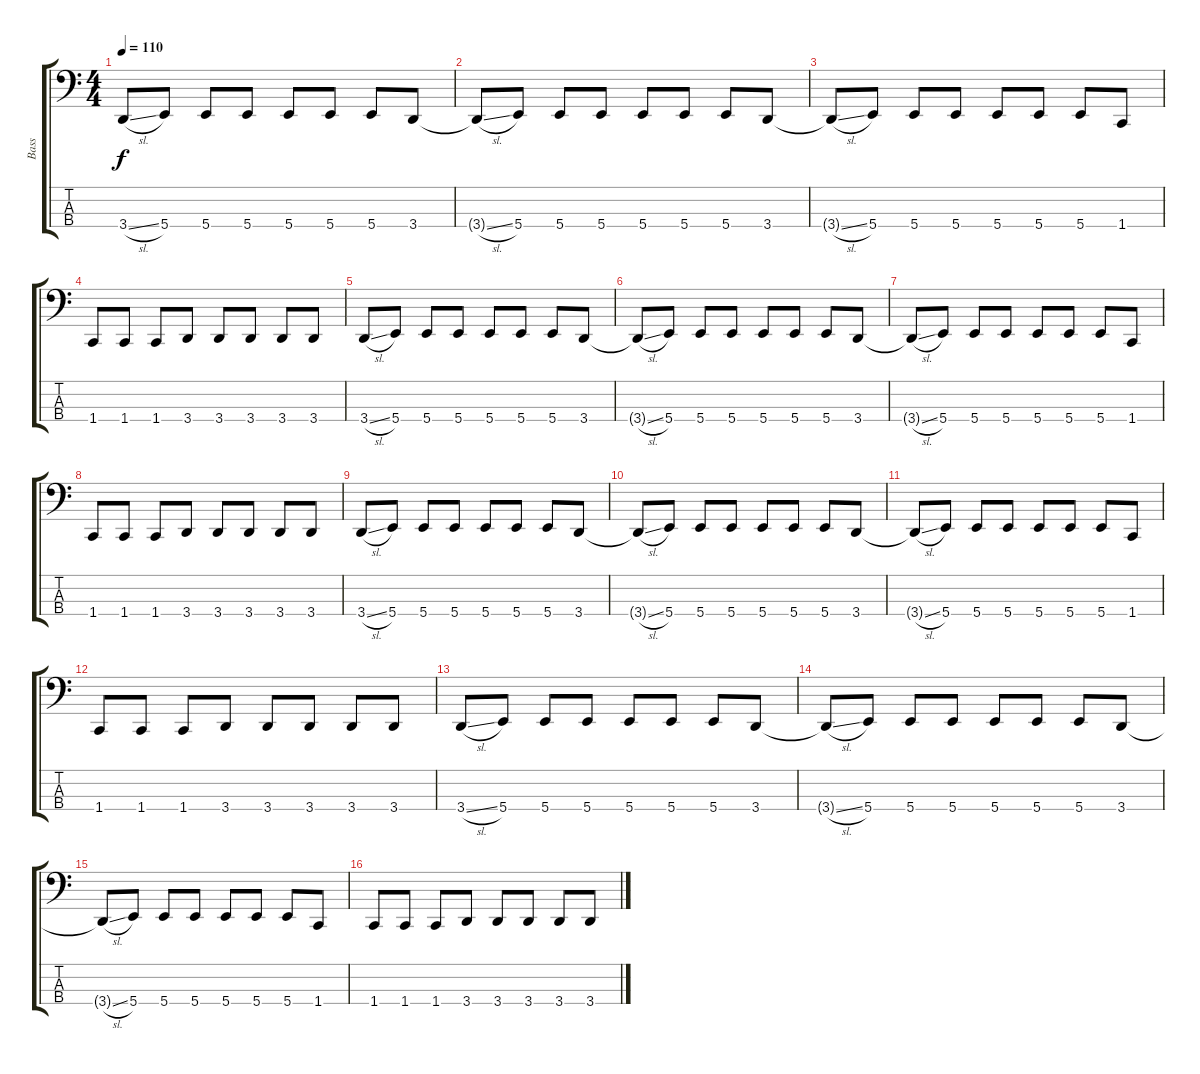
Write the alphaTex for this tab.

\track ("Bass" "Bass") {instrument electricbasspick}
\staff {score tabs}
\tuning (D2 A1 E1 B0) {hide}
\ts (4 4)
\tempo 110
\clef f4
\ks c
3.4{sl}.8{dy f} 5.4.8 5.4.8 5.4.8 5.4.8 5.4.8 5.4.8 3.4.8 |
3.4{sl t}.8 5.4.8 5.4.8 5.4.8 5.4.8 5.4.8 5.4.8 3.4.8 |
3.4{sl t}.8 5.4.8 5.4.8 5.4.8 5.4.8 5.4.8 5.4.8 1.4.8 |
1.4.8 1.4.8 1.4.8 3.4.8 3.4.8 3.4.8 3.4.8 3.4.8 |
3.4{sl}.8 5.4.8 5.4.8 5.4.8 5.4.8 5.4.8 5.4.8 3.4.8 |
3.4{sl t}.8 5.4.8 5.4.8 5.4.8 5.4.8 5.4.8 5.4.8 3.4.8 |
3.4{sl t}.8 5.4.8 5.4.8 5.4.8 5.4.8 5.4.8 5.4.8 1.4.8 |
1.4.8 1.4.8 1.4.8 3.4.8 3.4.8 3.4.8 3.4.8 3.4.8 |
3.4{sl}.8 5.4.8 5.4.8 5.4.8 5.4.8 5.4.8 5.4.8 3.4.8 |
3.4{sl t}.8 5.4.8 5.4.8 5.4.8 5.4.8 5.4.8 5.4.8 3.4.8 |
3.4{sl t}.8 5.4.8 5.4.8 5.4.8 5.4.8 5.4.8 5.4.8 1.4.8 |
1.4.8 1.4.8 1.4.8 3.4.8 3.4.8 3.4.8 3.4.8 3.4.8 |
3.4{sl}.8 5.4.8 5.4.8 5.4.8 5.4.8 5.4.8 5.4.8 3.4.8 |
3.4{sl t}.8 5.4.8 5.4.8 5.4.8 5.4.8 5.4.8 5.4.8 3.4.8 |
3.4{sl t}.8 5.4.8 5.4.8 5.4.8 5.4.8 5.4.8 5.4.8 1.4.8 |
1.4.8 1.4.8 1.4.8 3.4.8 3.4.8 3.4.8 3.4.8 3.4.8
